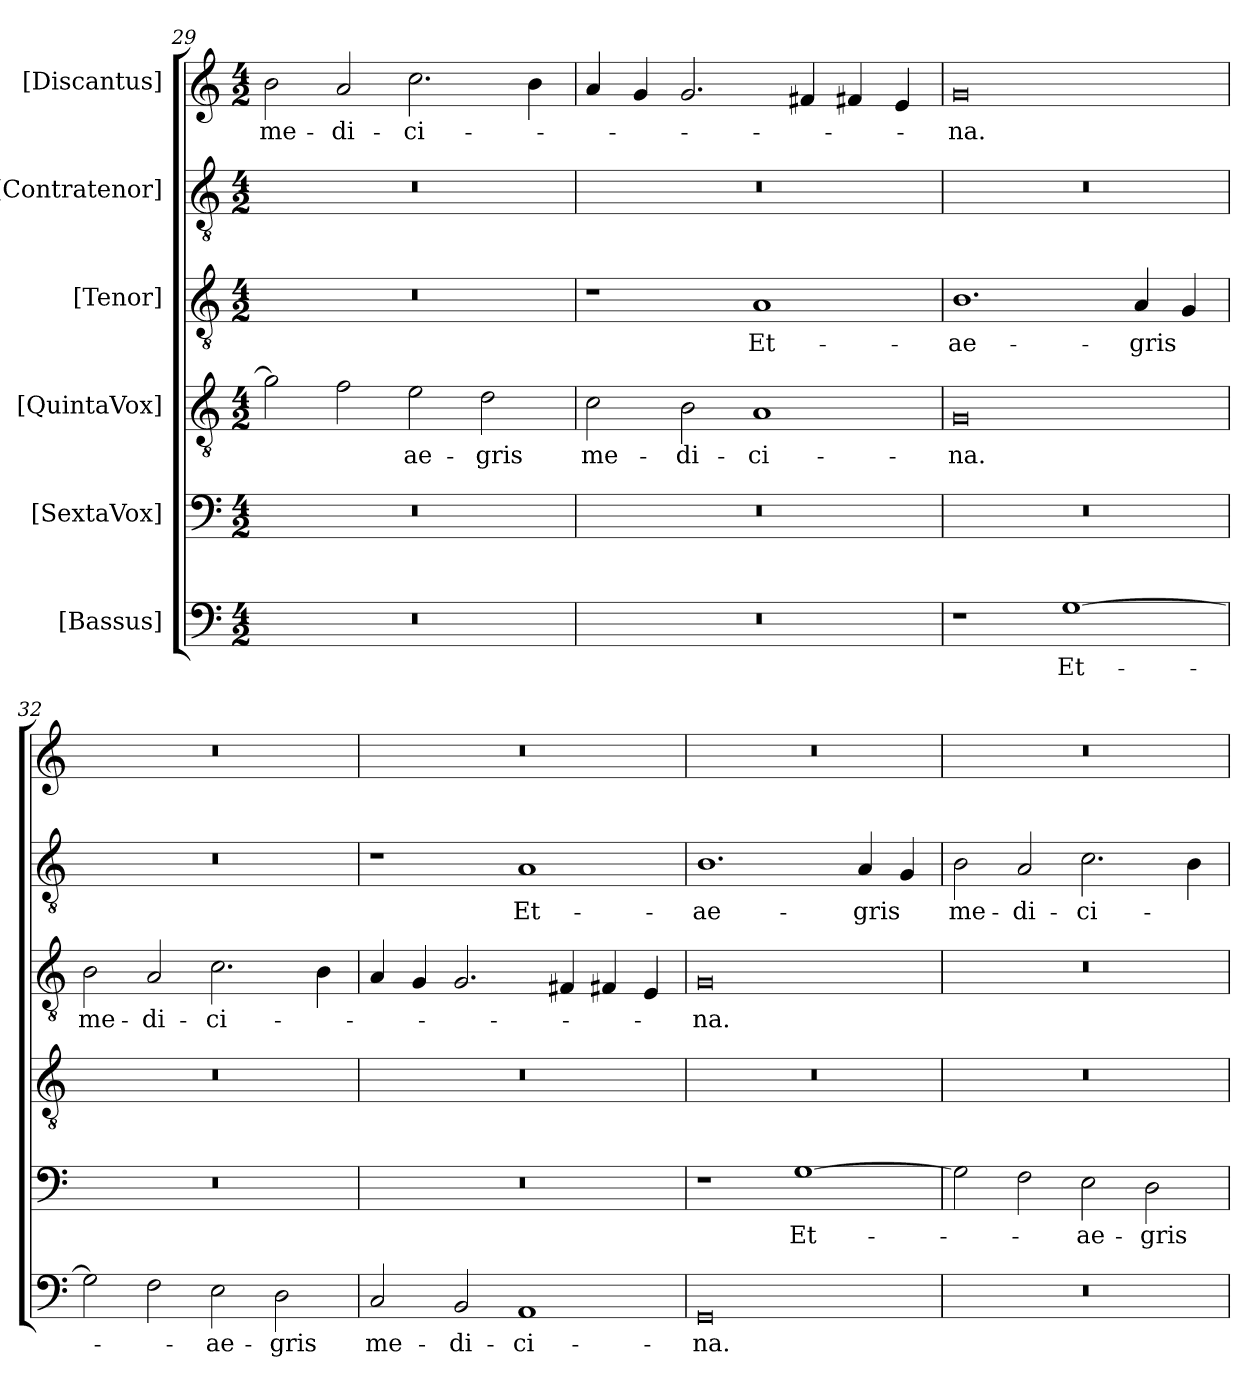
**kern	**text	**kern	**text	**kern	**text	**kern	**text	**kern	**text	**kern	**text
*part6	*part6	*part5	*part5	*part4	*part4	*part3	*part3	*part2	*part2	*part1	*part1
*staff6	*staff6	*staff5	*staff5	*staff4	*staff4	*staff3	*staff3	*staff2	*staff2	*staff1	*staff1
*I"[Bassus]	*	*I"[SextaVox]	*	*I"[QuintaVox]	*	*I"[Tenor]	*	*I"[Contratenor]	*	*I"[Discantus]	*
*clefF4	*	*clefF4	*	*clefGv2	*	*clefGv2	*	*clefGv2	*	*clefG2	*
*k[]	*	*k[]	*	*k[]	*	*k[]	*	*k[]	*	*k[]	*
*M4/2	*	*M4/2	*	*M4/2	*	*M4/2	*	*M4/2	*	*M4/2	*
=29	=29	=29	=29	=29	=29	=29	=29	=29	=29	=29	=29
0r	.	0r	.	2g\]	.	0r	.	0r	.	2b\	me-
.	.	.	.	2f\	.	.	.	.	.	2a/	-di-
.	.	.	.	2e\	ae-	.	.	.	.	2.cc\	-ci-
.	.	.	.	2d\	-gris	.	.	.	.	.	.
.	.	.	.	.	.	.	.	.	.	4b\	.
=30	=30	=30	=30	=30	=30	=30	=30	=30	=30	=30	=30
0r	.	0r	.	2c\	me-	1r	.	0r	.	4a/	.
.	.	.	.	.	.	.	.	.	.	4g/	.
.	.	.	.	2B\	-di-	.	.	.	.	2.g/	.
.	.	.	.	1A/	-ci-	1A/	Et-	.	.	.	.
.	.	.	.	.	.	.	.	.	.	4f#X/	.
.	.	.	.	.	.	.	.	.	.	4f#X/	.
.	.	.	.	.	.	.	.	.	.	4e/	.
=31	=31	=31	=31	=31	=31	=31	=31	=31	=31	=31	=31
1r	.	0r	.	0G/	-na.	1.B\	ae-	0r	.	0g/	-na.
[1G\	Et-	.	.	.	.	.	.	.	.	.	.
.	.	.	.	.	.	4A/	-gris	.	.	.	.
.	.	.	.	.	.	4G/	.	.	.	.	.
=32	=32	=32	=32	=32	=32	=32	=32	=32	=32	=32	=32
2G\]	.	0r	.	0r	.	2B\	me-	0r	.	0r	.
2F\	.	.	.	.	.	2A/	-di-	.	.	.	.
2E\	ae-	.	.	.	.	2.c\	-ci-	.	.	.	.
2D\	-gris	.	.	.	.	.	.	.	.	.	.
.	.	.	.	.	.	4B\	.	.	.	.	.
=33	=33	=33	=33	=33	=33	=33	=33	=33	=33	=33	=33
2C/	me-	0r	.	0r	.	4A/	.	1r	.	0r	.
.	.	.	.	.	.	4G/	.	.	.	.	.
2BB/	-di-	.	.	.	.	2.G/	.	.	.	.	.
1AA/	-ci-	.	.	.	.	.	.	1A/	Et-	.	.
.	.	.	.	.	.	4F#X/	.	.	.	.	.
.	.	.	.	.	.	4F#X/	.	.	.	.	.
.	.	.	.	.	.	4E/	.	.	.	.	.
=34	=34	=34	=34	=34	=34	=34	=34	=34	=34	=34	=34
0GG/	-na.	1r	.	0r	.	0G/	na.-	1.B\	ae-	0r	.
.	.	[1G\	Et-	.	.	.	.	.	.	.	.
.	.	.	.	.	.	.	.	4A/	-gris	.	.
.	.	.	.	.	.	.	.	4G/	.	.	.
=35	=35	=35	=35	=35	=35	=35	=35	=35	=35	=35	=35
0r	.	2G\]	.	0r	.	0r	.	2B\	me-	0r	.
.	.	2F\	.	.	.	.	.	2A/	-di-	.	.
.	.	2E\	ae-	.	.	.	.	2.c\	-ci-	.	.
.	.	2D\	-gris	.	.	.	.	.	.	.	.
.	.	.	.	.	.	.	.	4B\	.	.	.
=	=	=	=	=	=	=	=	=	=	=	=
*-	*-	*-	*-	*-	*-	*-	*-	*-	*-	*-	*-
